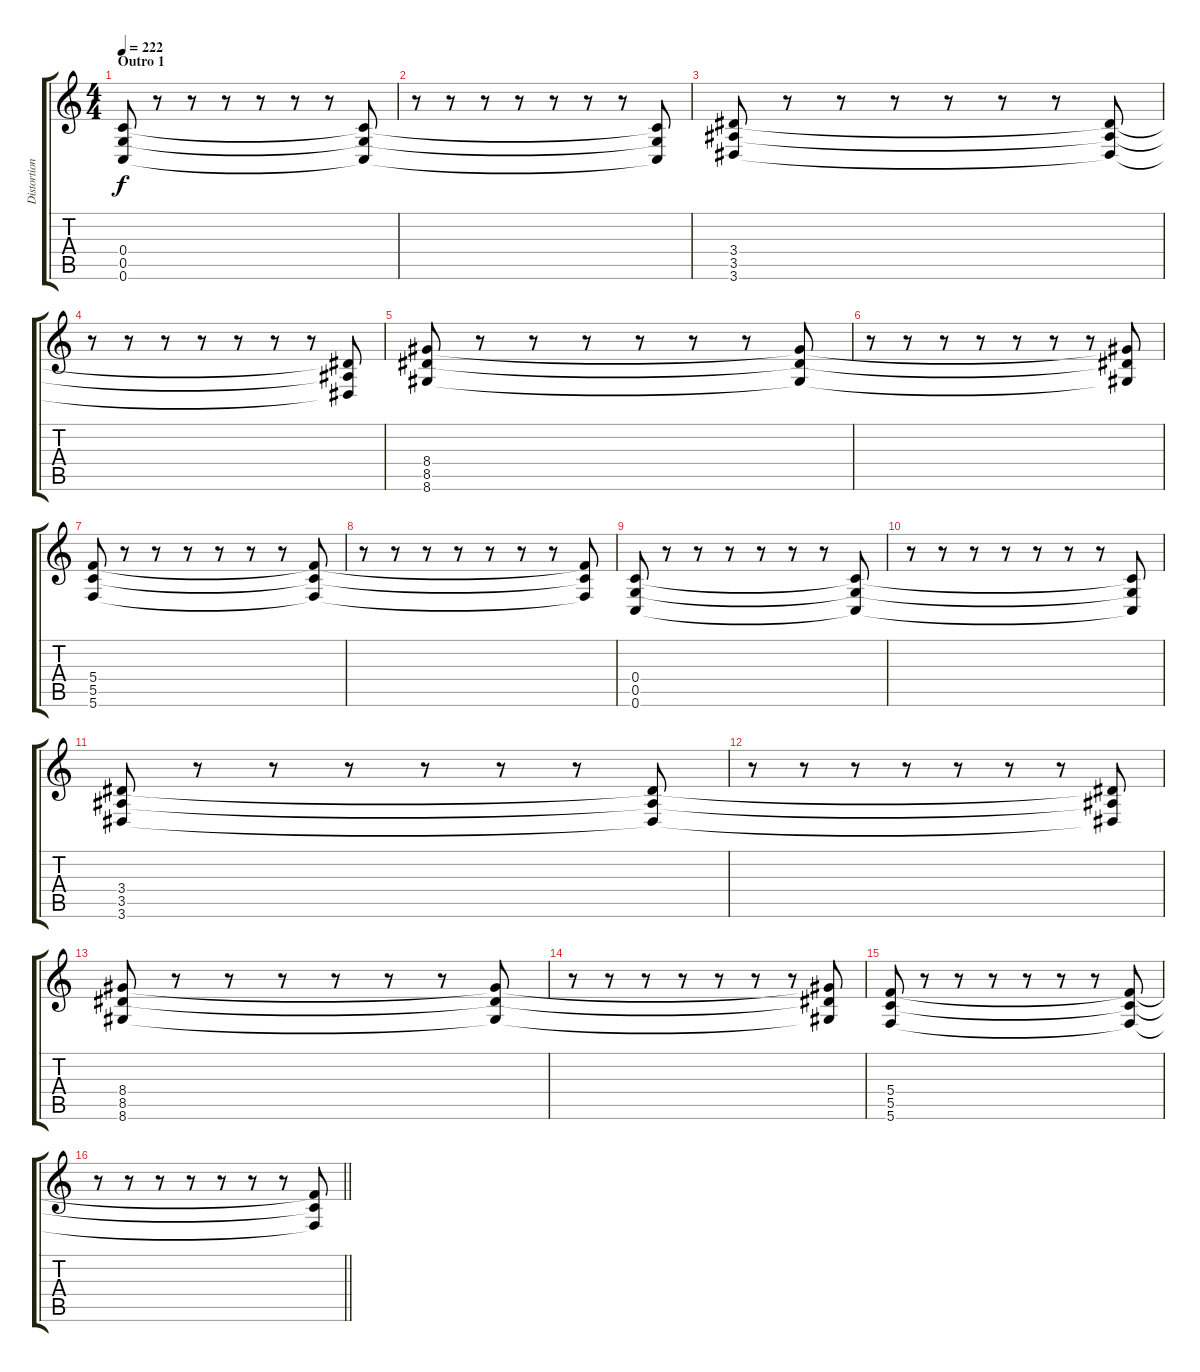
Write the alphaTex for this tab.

\track ("Distortion 1" "Distortion") {instrument distortionguitar}
\staff {score tabs}
\tuning (D4 A3 F3 C3 G2 C2) {hide}
\ts (4 4)
\section ("" "Outro 1")
\tempo 222
\clef g2
\ks c
(0.4 0.5 0.6).8{dy f} r.8 r.8 r.8 r.8 r.8 r.8 (0.4{t} 0.5{t} 0.6{t}).8 |
r.8 r.8 r.8 r.8 r.8 r.8 r.8 (0.4{t} 0.5{t} 0.6{t}).8 |
(3.4 3.5 3.6).8 r.8 r.8 r.8 r.8 r.8 r.8 (3.4{t} 3.5{t} 3.6{t}).8 |
r.8 r.8 r.8 r.8 r.8 r.8 r.8 (3.4{t} 3.5{t} 3.6{t}).8 |
(8.4 8.5 8.6).8 r.8 r.8 r.8 r.8 r.8 r.8 (8.4{t} 8.5{t} 8.6{t}).8 |
r.8 r.8 r.8 r.8 r.8 r.8 r.8 (8.4{t} 8.5{t} 8.6{t}).8 |
(5.4 5.5 5.6).8 r.8 r.8 r.8 r.8 r.8 r.8 (5.4{t} 5.5{t} 5.6{t}).8 |
r.8 r.8 r.8 r.8 r.8 r.8 r.8 (5.4{t} 5.5{t} 5.6{t}).8 |
(0.4 0.5 0.6).8 r.8 r.8 r.8 r.8 r.8 r.8 (0.4{t} 0.5{t} 0.6{t}).8 |
r.8 r.8 r.8 r.8 r.8 r.8 r.8 (0.4{t} 0.5{t} 0.6{t}).8 |
(3.4 3.5 3.6).8 r.8 r.8 r.8 r.8 r.8 r.8 (3.4{t} 3.5{t} 3.6{t}).8 |
r.8 r.8 r.8 r.8 r.8 r.8 r.8 (3.4{t} 3.5{t} 3.6{t}).8 |
(8.4 8.5 8.6).8 r.8 r.8 r.8 r.8 r.8 r.8 (8.4{t} 8.5{t} 8.6{t}).8 |
r.8 r.8 r.8 r.8 r.8 r.8 r.8 (8.4{t} 8.5{t} 8.6{t}).8 |
(5.4 5.5 5.6).8 r.8 r.8 r.8 r.8 r.8 r.8 (5.4{t} 5.5{t} 5.6{t}).8 |
\barLineRight lightlight
r.8 r.8 r.8 r.8 r.8 r.8 r.8 (5.4{t} 5.5{t} 5.6{t}).8
